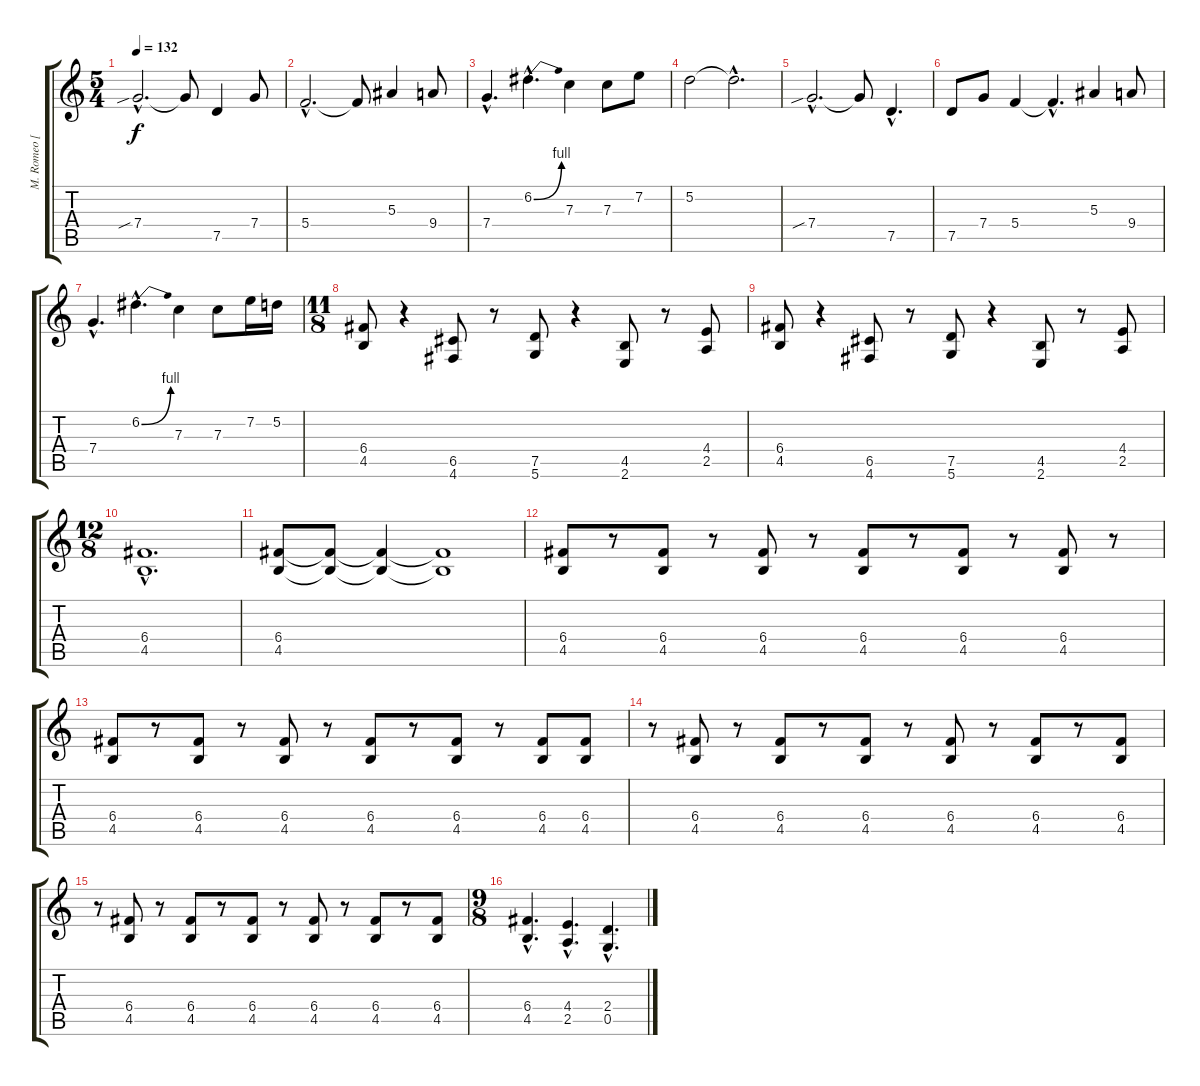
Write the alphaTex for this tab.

\track ("M. Romeo [Rhytim Guitar]" "M. Romeo [") {instrument distortionguitar}
\staff {score tabs}
\tuning (D4 A3 F3 C3 G2 D2) {hide}
\ts (5 4)
\tempo 132
\clef g2
\ks c
7.4{sib hac}.2{d dy f} 7.4{t}.8 7.5.4 7.4.8 |
5.4{hac}.2{d} 5.4{t}.8 5.3.4 9.4.8 |
7.4{hac}.4{d} 6.2{be (bend 0 0 60 4) hac}.4{d} 7.3.4 7.3.8 7.2.8 |
5.2.2 5.2{hac t}.2{d} |
7.4{sib hac}.2{d} 7.4{t}.8 7.5{hac}.4{d} |
7.5.8 7.4.8 5.4.4 5.4{hac t}.4{d} 5.3.4 9.4.8 |
7.4{hac}.4{d} 6.2{be (bend 0 0 60 4) hac}.4{d} 7.3.4 7.3.8 7.2.16 5.2.16 |
\ts (11 8)
(6.4 4.5).8 r.4 (6.5 4.6).8 r.8 (7.5 5.6).8 r.4 (4.5 2.6).8 r.8 (4.4 2.5).8 |
(6.4 4.5).8 r.4 (6.5 4.6).8 r.8 (7.5 5.6).8 r.4 (4.5 2.6).8 r.8 (4.4 2.5).8 |
\ts (12 8)
(6.4{hac} 4.5{hac}).1{d volume 8} |
(6.4 4.5).8{volume 15} (6.4{t} 4.5{t}).8{volume 8} (6.4{t} 4.5{t}).4 (6.4{t} 4.5{t}).1 |
(6.4 4.5).8{volume 15} r.8 (6.4 4.5).8 r.8 (6.4 4.5).8 r.8 (6.4 4.5).8 r.8 (6.4 4.5).8 r.8 (6.4 4.5).8 r.8 |
(6.4 4.5).8 r.8 (6.4 4.5).8 r.8 (6.4 4.5).8 r.8 (6.4 4.5).8 r.8 (6.4 4.5).8 r.8 (6.4 4.5).8 (6.4 4.5).8 |
r.8 (6.4 4.5).8 r.8 (6.4 4.5).8 r.8 (6.4 4.5).8 r.8 (6.4 4.5).8 r.8 (6.4 4.5).8 r.8 (6.4 4.5).8 |
r.8 (6.4 4.5).8 r.8 (6.4 4.5).8 r.8 (6.4 4.5).8 r.8 (6.4 4.5).8 r.8 (6.4 4.5).8 r.8 (6.4 4.5).8 |
\ts (9 8)
(6.4{hac} 4.5{hac}).4{d} (4.4{hac} 2.5{hac}).4{d} (2.4{hac} 0.5{hac}).4{d}
